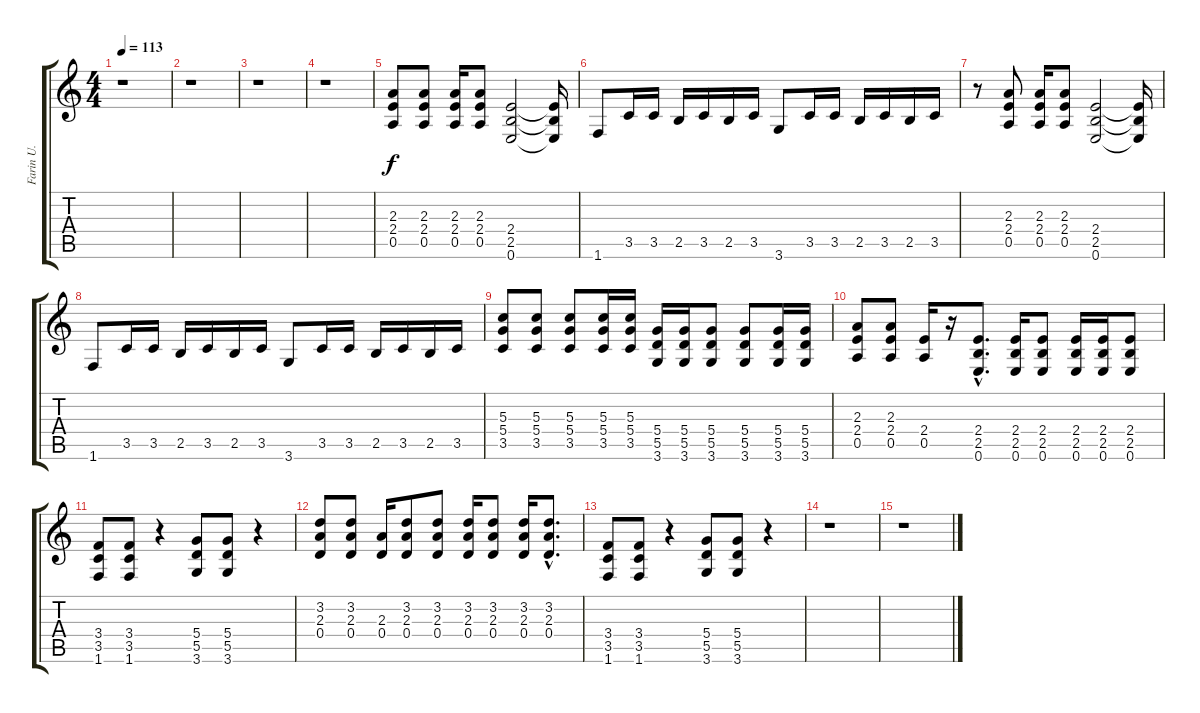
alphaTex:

\track ("Farin U." "Farin U.") {instrument distortionguitar}
\staff {score tabs}
\tuning (E4 B3 G3 D3 A2 E2) {hide}
\ts (4 4)
\tempo 113
\clef g2
\ks c
r.1{dy f} |
r.1 |
r.1 |
r.1 |
(2.3 2.4 0.5).8 (2.3 2.4 0.5).8 (2.3 2.4 0.5).16 (2.3 2.4 0.5).8 (2.4 2.5 0.6).2 (2.4{t} 2.5{t} 0.6{t}).16 |
1.6.8 3.5.16 3.5.16 2.5.16 3.5.16 2.5.16 3.5.16 3.6.8 3.5.16 3.5.16 2.5.16 3.5.16 2.5.16 3.5.16 |
r.8 (2.3 2.4 0.5).8 (2.3 2.4 0.5).16 (2.3 2.4 0.5).8 (2.4 2.5 0.6).2 (2.4{t} 2.5{t} 0.6{t}).16 |
1.6.8 3.5.16 3.5.16 2.5.16 3.5.16 2.5.16 3.5.16 3.6.8 3.5.16 3.5.16 2.5.16 3.5.16 2.5.16 3.5.16 |
(5.3 5.4 3.5).8 (5.3 5.4 3.5).8 (5.3 5.4 3.5).8 (5.3 5.4 3.5).16 (5.3 5.4 3.5).16 (5.4 5.5 3.6).16 (5.4 5.5 3.6).16 (5.4 5.5 3.6).8 (5.4 5.5 3.6).8 (5.4 5.5 3.6).16 (5.4 5.5 3.6).16 |
(2.3 2.4 0.5).8 (2.3 2.4 0.5).8 (2.4 0.5).16 r.16 (2.4{hac} 2.5{hac} 0.6{hac}).8{d} (2.4 2.5 0.6).16 (2.4 2.5 0.6).8 (2.4 2.5 0.6).16 (2.4 2.5 0.6).16 (2.4 2.5 0.6).8 |
(3.4 3.5 1.6).8 (3.4 3.5 1.6).8 r.4 (5.4 5.5 3.6).8 (5.4 5.5 3.6).8 r.4 |
(3.2 2.3 0.4).8 (3.2 2.3 0.4).8 (2.3 0.4).16 (3.2 2.3 0.4).8 (3.2 2.3 0.4).8 (3.2 2.3 0.4).16 (3.2 2.3 0.4).8 (3.2 2.3 0.4).16 (3.2{hac} 2.3{hac} 0.4{hac}).8{d} |
(3.4 3.5 1.6).8 (3.4 3.5 1.6).8 r.4 (5.4 5.5 3.6).8 (5.4 5.5 3.6).8 r.4 |
r.1 |
r.1
